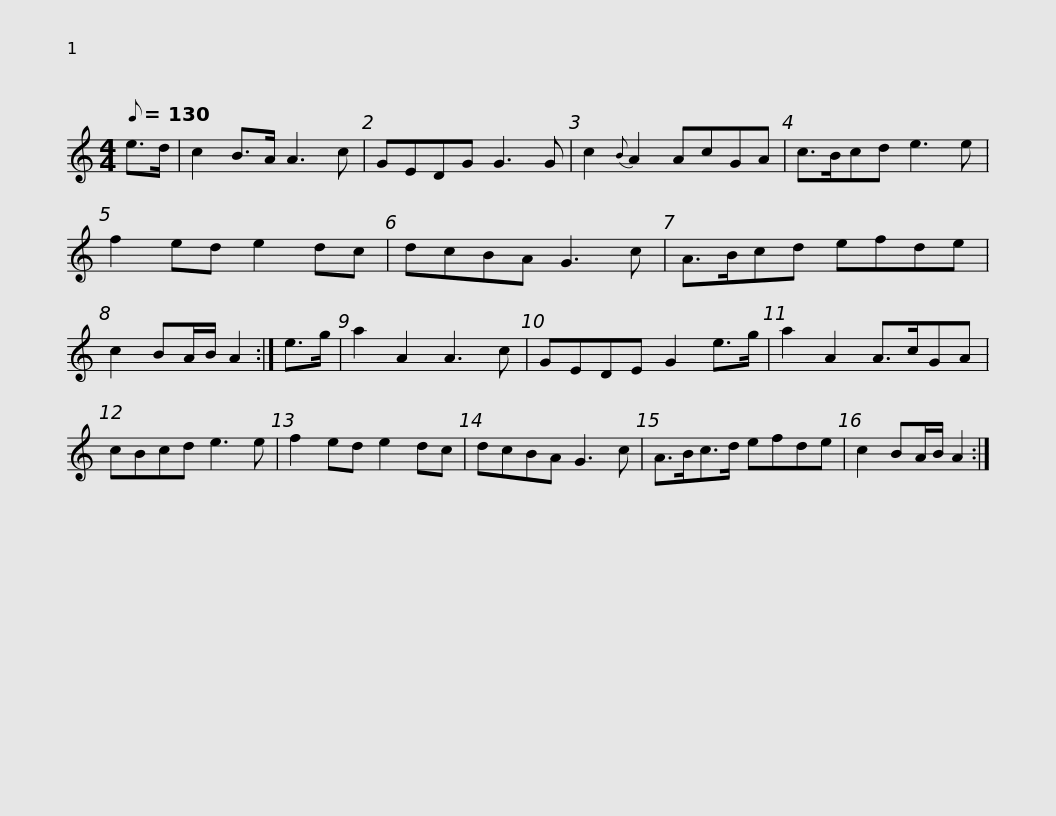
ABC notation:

X:1
L:1/8
Q:1/8=130
M:4/4
I:linebreak $
K:C
V:1 treble
V:1
 e>d | c2 B>A A3 c | GEDG G3 G | c2{B} A2 AcGA | c>Bcd e3 e | %5
 f2 ed e2 dc | dcBA G3 c |$ A>Bcd efde | c2 BA/B/ A2 :| e>g | %10
 a2 A2 A3 c | GEDE G2 e>g | a2 A2 A>cGA | cBcd e3 e |$ f2 ed e2 dc | %15
 dcBA G3 c | A>Bc>d efde | c2 BA/B/ A2 :| %18
